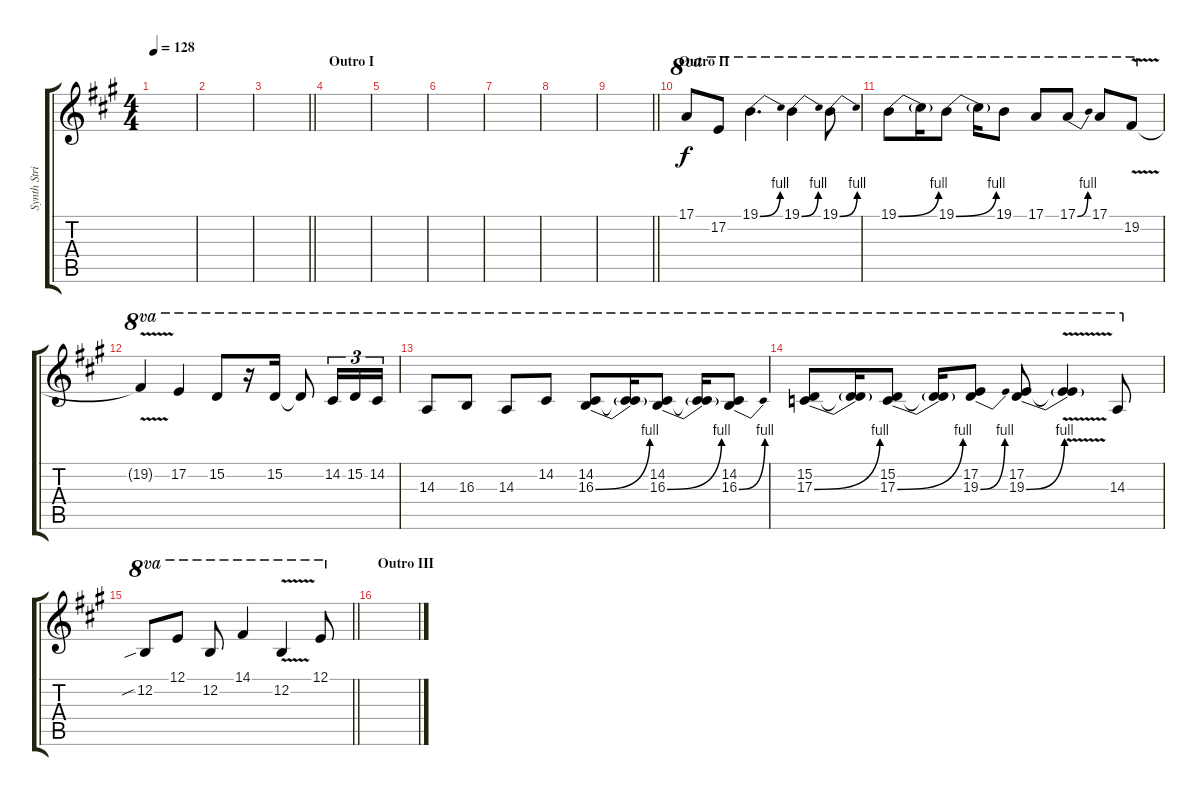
\track ("Synth Strings" "Synth Stri") {instrument tremolostrings}
\staff {score tabs}
\tuning (E4 B3 G3 D3 A2 E2) {hide}
\ts (4 4)
\tempo 128
\clef g2
\ks a
|
|
\barLineRight lightlight
|
\section ("" "Outro I")
|
|
|
|
|
\barLineRight lightlight
|
\section ("" "Outro II")
17.1.8{ot 8va} 17.2.8{ot 8va} 19.1{be (bend 0 0 60 4)}.4{d ot 8va} 19.1{be (bend 0 0 60 4)}.4{ot 8va} 19.1{be (bend 0 0 60 4)}.8{ot 8va} |
19.1{be (bend 0 0 60 4)}.8{ot 8va} 19.1{t}.16{ot 8va} 19.1{be (bend 0 0 60 4)}.8{ot 8va} 19.1{t}.16{ot 8va} 19.1.8{ot 8va} 17.1.8{ot 8va} 17.1{be (bend 0 0 60 4)}.8{ot 8va} 17.1.8{ot 8va} 19.2{v}.8{ot 8va} |
19.2{t}.4{ot 8va} 17.2.4{ot 8va} 15.2.8{ot 8va} r.16{ot 8va} 15.2.16{ot 8va} 15.2{t}.8{ot 8va} 14.2.16{tu (3 2) ot 8va} 15.2.16{tu (3 2) ot 8va} 14.2.16{tu (3 2) ot 8va} |
14.3.8{ot 8va} 16.3.8{ot 8va} 14.3.8{ot 8va} 14.2.8{ot 8va} (14.2 16.3{be (bend 0 0 60 4)}).8{ot 8va} (14.2{t} 16.3{t}).16{ot 8va} (14.2 16.3{be (bend 0 0 60 4)}).8{ot 8va} (14.2{t} 16.3{t}).16{ot 8va} (14.2 16.3{be (bend 0 0 60 4)}).8{ot 8va} |
(15.2 17.3{be (bend 0 0 60 4)}).8{ot 8va} (15.2{t} 17.3{t}).16{ot 8va} (15.2 17.3{be (bend 0 0 60 4)}).8{ot 8va} (15.2{t} 17.3{t}).16{ot 8va} (17.2 19.3{be (bend 0 0 60 4)}).8{ot 8va} (17.2 19.3{be (bend 0 0 60 4)}).8{ot 8va} (17.2{v t} 19.3{v t}).4{ot 8va} 14.3.8{ot 8va} |
\barLineRight lightlight
12.2{sib}.8{ot 8va} 12.1.8{ot 8va} 12.2.8{ot 8va} 14.1.4{ot 8va} 12.2{v}.4{ot 8va} 12.1.8{ot 8va} |
\section ("" "Outro III")
